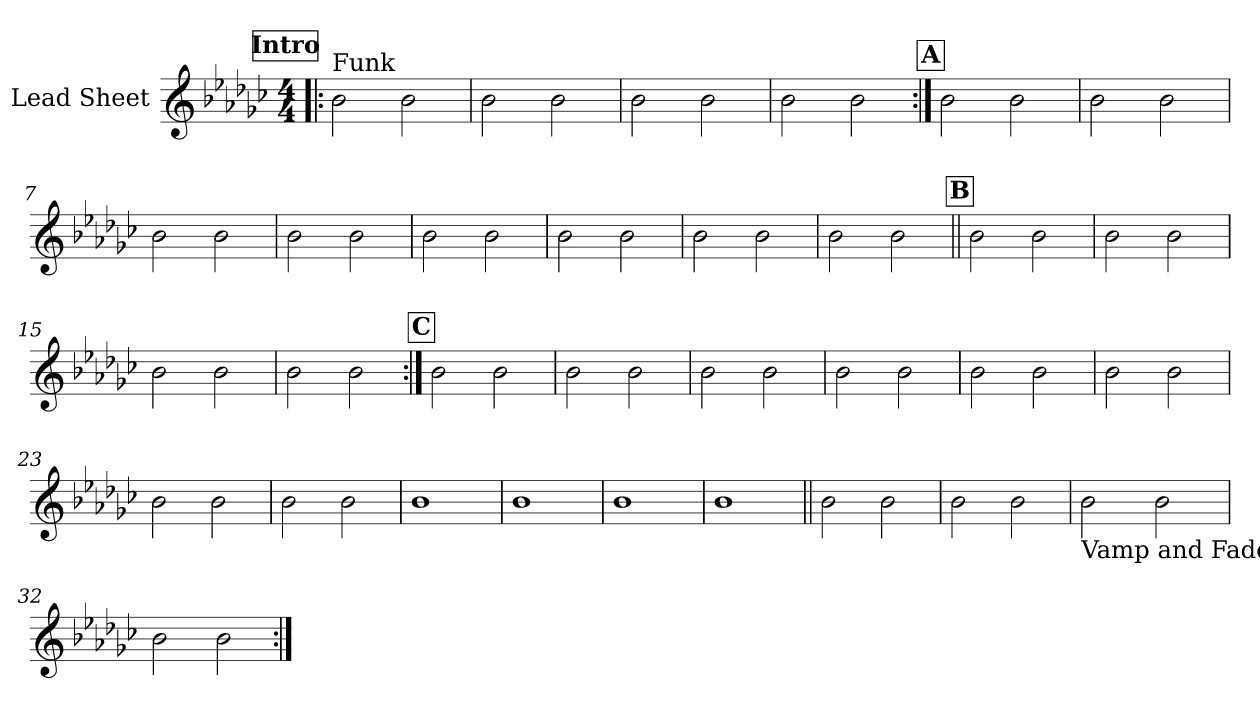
**kern
*part1
*staff1
*I"Lead Sheet
*clefG2
*k[b-e-a-d-g-c-]
*e-:
*M4/4
*MM97
!!LO:REH:place=s1:a:fs=14:t=Intro
=1!|:
!LO:TX:a:t=Funk
2b-\
2b-\
=2
2b-\
2b-\
=3
2b-\
2b-\
=4
2b-\
2b-\
!!LO:LB:g=z
!!LO:REH:place=s1:a:fs=14:t=A
=5:|!
2b-\
2b-\
=6
2b-\
2b-\
=7
2b-\
2b-\
=8
2b-\
2b-\
!!LO:LB:g=z
=9
2b-\
2b-\
=10
2b-\
2b-\
=11
2b-\
2b-\
=12
2b-\
2b-\
!!LO:LB:g=z
!!LO:REH:place=s1:a:fs=14:t=B
=13||
2b-\
2b-\
=14
2b-\
2b-\
=15
2b-\
2b-\
=16
2b-\
2b-\
!!LO:LB:g=z
!!LO:REH:place=s1:a:fs=14:t=C
=17:|!
2b-\
2b-\
=18
2b-\
2b-\
=19
2b-\
2b-\
=20
2b-\
2b-\
!!LO:LB:g=z
=21
2b-\
2b-\
=22
2b-\
2b-\
=23
2b-\
2b-\
=24
2b-\
2b-\
!!LO:LB:g=z
=25
1b-
=26
1b-
=27
1b-
=28
1b-
!!LO:LB:g=z
=29||
2b-\
2b-\
=30
2b-\
2b-\
=31
!LO:TX:b:t=Vamp and Fade
2b-\
2b-\
=32
2b-\
2b-\
=:|!
*-
